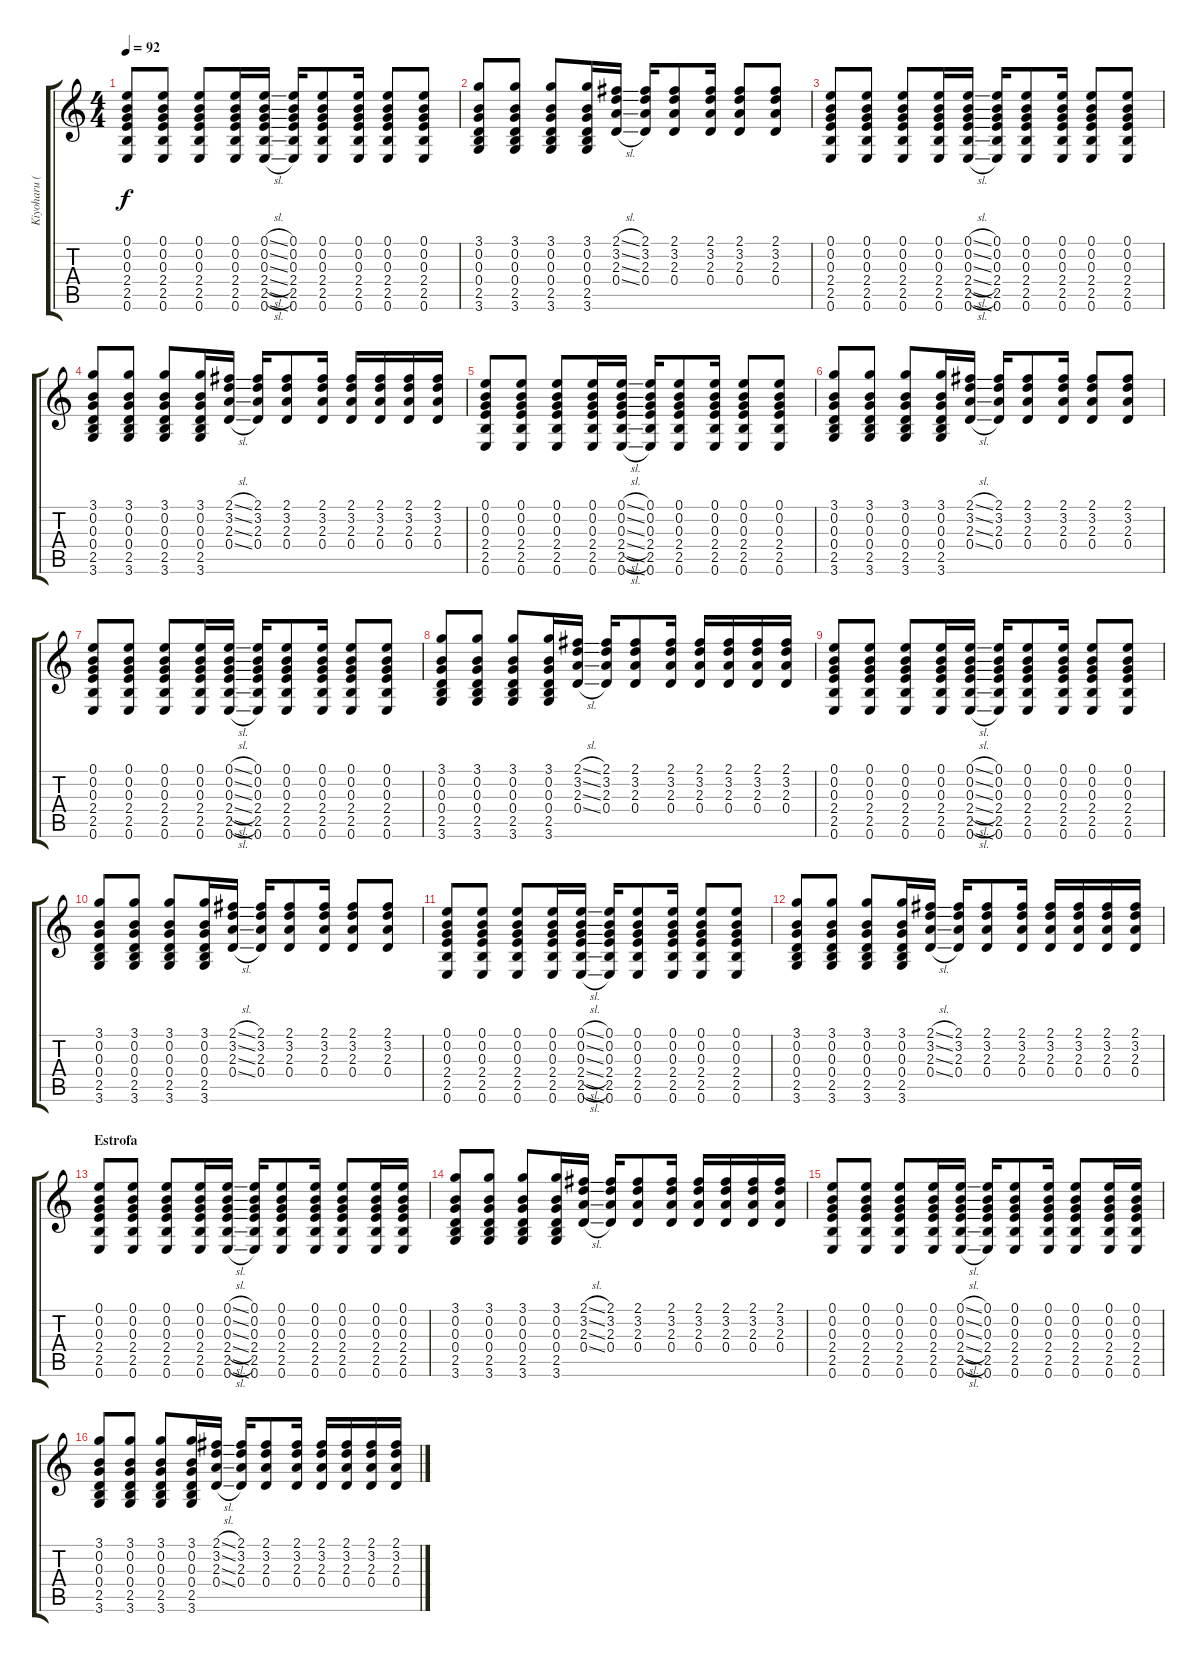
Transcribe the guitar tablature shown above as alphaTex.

\track ("Kiyoharu (Acoustic)" "Kiyoharu (") {instrument acousticguitarsteel}
\staff {score tabs}
\tuning (E4 B3 G3 D3 A2 E2) {hide}
\ts (4 4)
\tempo 92
\clef g2
\ks c
(0.1 0.2 0.3 2.4 2.5 0.6).8{dy f instrument acousticguitarsteel} (0.1 0.2 0.3 2.4 2.5 0.6).8 (0.1 0.2 0.3 2.4 2.5 0.6).8 (0.1 0.2 0.3 2.4 2.5 0.6).16 (0.1{sl} 0.2{sl} 0.3{sl} 2.4{sl} 2.5{sl} 0.6{sl}).16 (0.1 0.2 0.3 2.4 2.5 0.6).16 (0.1 0.2 0.3 2.4 2.5 0.6).8 (0.1 0.2 0.3 2.4 2.5 0.6).16 (0.1 0.2 0.3 2.4 2.5 0.6).8 (0.1 0.2 0.3 2.4 2.5 0.6).8 |
(3.1 0.2 0.3 0.4 2.5 3.6).8 (3.1 0.2 0.3 0.4 2.5 3.6).8 (3.1 0.2 0.3 0.4 2.5 3.6).8 (3.1 0.2 0.3 0.4 2.5 3.6).16 (2.1{sl} 3.2{sl} 2.3{sl} 0.4{sl}).16 (2.1 3.2 2.3 0.4).16 (2.1 3.2 2.3 0.4).8 (2.1 3.2 2.3 0.4).16 (2.1 3.2 2.3 0.4).8 (2.1 3.2 2.3 0.4).8 |
(0.1 0.2 0.3 2.4 2.5 0.6).8 (0.1 0.2 0.3 2.4 2.5 0.6).8 (0.1 0.2 0.3 2.4 2.5 0.6).8 (0.1 0.2 0.3 2.4 2.5 0.6).16 (0.1{sl} 0.2{sl} 0.3{sl} 2.4{sl} 2.5{sl} 0.6{sl}).16 (0.1 0.2 0.3 2.4 2.5 0.6).16 (0.1 0.2 0.3 2.4 2.5 0.6).8 (0.1 0.2 0.3 2.4 2.5 0.6).16 (0.1 0.2 0.3 2.4 2.5 0.6).8 (0.1 0.2 0.3 2.4 2.5 0.6).8 |
(3.1 0.2 0.3 0.4 2.5 3.6).8 (3.1 0.2 0.3 0.4 2.5 3.6).8 (3.1 0.2 0.3 0.4 2.5 3.6).8 (3.1 0.2 0.3 0.4 2.5 3.6).16 (2.1{sl} 3.2{sl} 2.3{sl} 0.4{sl}).16 (2.1 3.2 2.3 0.4).16 (2.1 3.2 2.3 0.4).8 (2.1 3.2 2.3 0.4).16 (2.1 3.2 2.3 0.4).16 (2.1 3.2 2.3 0.4).16 (2.1 3.2 2.3 0.4).16 (2.1 3.2 2.3 0.4).16 |
(0.1 0.2 0.3 2.4 2.5 0.6).8 (0.1 0.2 0.3 2.4 2.5 0.6).8 (0.1 0.2 0.3 2.4 2.5 0.6).8 (0.1 0.2 0.3 2.4 2.5 0.6).16 (0.1{sl} 0.2{sl} 0.3{sl} 2.4{sl} 2.5{sl} 0.6{sl}).16 (0.1 0.2 0.3 2.4 2.5 0.6).16 (0.1 0.2 0.3 2.4 2.5 0.6).8 (0.1 0.2 0.3 2.4 2.5 0.6).16 (0.1 0.2 0.3 2.4 2.5 0.6).8 (0.1 0.2 0.3 2.4 2.5 0.6).8 |
(3.1 0.2 0.3 0.4 2.5 3.6).8 (3.1 0.2 0.3 0.4 2.5 3.6).8 (3.1 0.2 0.3 0.4 2.5 3.6).8 (3.1 0.2 0.3 0.4 2.5 3.6).16 (2.1{sl} 3.2{sl} 2.3{sl} 0.4{sl}).16 (2.1 3.2 2.3 0.4).16 (2.1 3.2 2.3 0.4).8 (2.1 3.2 2.3 0.4).16 (2.1 3.2 2.3 0.4).8 (2.1 3.2 2.3 0.4).8 |
(0.1 0.2 0.3 2.4 2.5 0.6).8 (0.1 0.2 0.3 2.4 2.5 0.6).8 (0.1 0.2 0.3 2.4 2.5 0.6).8 (0.1 0.2 0.3 2.4 2.5 0.6).16 (0.1{sl} 0.2{sl} 0.3{sl} 2.4{sl} 2.5{sl} 0.6{sl}).16 (0.1 0.2 0.3 2.4 2.5 0.6).16 (0.1 0.2 0.3 2.4 2.5 0.6).8 (0.1 0.2 0.3 2.4 2.5 0.6).16 (0.1 0.2 0.3 2.4 2.5 0.6).8 (0.1 0.2 0.3 2.4 2.5 0.6).8 |
(3.1 0.2 0.3 0.4 2.5 3.6).8 (3.1 0.2 0.3 0.4 2.5 3.6).8 (3.1 0.2 0.3 0.4 2.5 3.6).8 (3.1 0.2 0.3 0.4 2.5 3.6).16 (2.1{sl} 3.2{sl} 2.3{sl} 0.4{sl}).16 (2.1 3.2 2.3 0.4).16 (2.1 3.2 2.3 0.4).8 (2.1 3.2 2.3 0.4).16 (2.1 3.2 2.3 0.4).16 (2.1 3.2 2.3 0.4).16 (2.1 3.2 2.3 0.4).16 (2.1 3.2 2.3 0.4).16 |
(0.1 0.2 0.3 2.4 2.5 0.6).8 (0.1 0.2 0.3 2.4 2.5 0.6).8 (0.1 0.2 0.3 2.4 2.5 0.6).8 (0.1 0.2 0.3 2.4 2.5 0.6).16 (0.1{sl} 0.2{sl} 0.3{sl} 2.4{sl} 2.5{sl} 0.6{sl}).16 (0.1 0.2 0.3 2.4 2.5 0.6).16 (0.1 0.2 0.3 2.4 2.5 0.6).8 (0.1 0.2 0.3 2.4 2.5 0.6).16 (0.1 0.2 0.3 2.4 2.5 0.6).8 (0.1 0.2 0.3 2.4 2.5 0.6).8 |
(3.1 0.2 0.3 0.4 2.5 3.6).8 (3.1 0.2 0.3 0.4 2.5 3.6).8 (3.1 0.2 0.3 0.4 2.5 3.6).8 (3.1 0.2 0.3 0.4 2.5 3.6).16 (2.1{sl} 3.2{sl} 2.3{sl} 0.4{sl}).16 (2.1 3.2 2.3 0.4).16 (2.1 3.2 2.3 0.4).8 (2.1 3.2 2.3 0.4).16 (2.1 3.2 2.3 0.4).8 (2.1 3.2 2.3 0.4).8 |
(0.1 0.2 0.3 2.4 2.5 0.6).8 (0.1 0.2 0.3 2.4 2.5 0.6).8 (0.1 0.2 0.3 2.4 2.5 0.6).8 (0.1 0.2 0.3 2.4 2.5 0.6).16 (0.1{sl} 0.2{sl} 0.3{sl} 2.4{sl} 2.5{sl} 0.6{sl}).16 (0.1 0.2 0.3 2.4 2.5 0.6).16 (0.1 0.2 0.3 2.4 2.5 0.6).8 (0.1 0.2 0.3 2.4 2.5 0.6).16 (0.1 0.2 0.3 2.4 2.5 0.6).8 (0.1 0.2 0.3 2.4 2.5 0.6).8 |
(3.1 0.2 0.3 0.4 2.5 3.6).8 (3.1 0.2 0.3 0.4 2.5 3.6).8 (3.1 0.2 0.3 0.4 2.5 3.6).8 (3.1 0.2 0.3 0.4 2.5 3.6).16 (2.1{sl} 3.2{sl} 2.3{sl} 0.4{sl}).16 (2.1 3.2 2.3 0.4).16 (2.1 3.2 2.3 0.4).8 (2.1 3.2 2.3 0.4).16 (2.1 3.2 2.3 0.4).16 (2.1 3.2 2.3 0.4).16 (2.1 3.2 2.3 0.4).16 (2.1 3.2 2.3 0.4).16 |
\section ("" "Estrofa")
(0.1 0.2 0.3 2.4 2.5 0.6).8 (0.1 0.2 0.3 2.4 2.5 0.6).8 (0.1 0.2 0.3 2.4 2.5 0.6).8 (0.1 0.2 0.3 2.4 2.5 0.6).16 (0.1{sl} 0.2{sl} 0.3{sl} 2.4{sl} 2.5{sl} 0.6{sl}).16 (0.1 0.2 0.3 2.4 2.5 0.6).16 (0.1 0.2 0.3 2.4 2.5 0.6).8 (0.1 0.2 0.3 2.4 2.5 0.6).16 (0.1 0.2 0.3 2.4 2.5 0.6).8 (0.1 0.2 0.3 2.4 2.5 0.6).16 (0.1 0.2 0.3 2.4 2.5 0.6).16 |
(3.1 0.2 0.3 0.4 2.5 3.6).8 (3.1 0.2 0.3 0.4 2.5 3.6).8 (3.1 0.2 0.3 0.4 2.5 3.6).8 (3.1 0.2 0.3 0.4 2.5 3.6).16 (2.1{sl} 3.2{sl} 2.3{sl} 0.4{sl}).16 (2.1 3.2 2.3 0.4).16 (2.1 3.2 2.3 0.4).8 (2.1 3.2 2.3 0.4).16 (2.1 3.2 2.3 0.4).16 (2.1 3.2 2.3 0.4).16 (2.1 3.2 2.3 0.4).16 (2.1 3.2 2.3 0.4).16 |
(0.1 0.2 0.3 2.4 2.5 0.6).8 (0.1 0.2 0.3 2.4 2.5 0.6).8 (0.1 0.2 0.3 2.4 2.5 0.6).8 (0.1 0.2 0.3 2.4 2.5 0.6).16 (0.1{sl} 0.2{sl} 0.3{sl} 2.4{sl} 2.5{sl} 0.6{sl}).16 (0.1 0.2 0.3 2.4 2.5 0.6).16 (0.1 0.2 0.3 2.4 2.5 0.6).8 (0.1 0.2 0.3 2.4 2.5 0.6).16 (0.1 0.2 0.3 2.4 2.5 0.6).8 (0.1 0.2 0.3 2.4 2.5 0.6).16 (0.1 0.2 0.3 2.4 2.5 0.6).16 |
(3.1 0.2 0.3 0.4 2.5 3.6).8 (3.1 0.2 0.3 0.4 2.5 3.6).8 (3.1 0.2 0.3 0.4 2.5 3.6).8 (3.1 0.2 0.3 0.4 2.5 3.6).16 (2.1{sl} 3.2{sl} 2.3{sl} 0.4{sl}).16 (2.1 3.2 2.3 0.4).16 (2.1 3.2 2.3 0.4).8 (2.1 3.2 2.3 0.4).16 (2.1 3.2 2.3 0.4).16 (2.1 3.2 2.3 0.4).16 (2.1 3.2 2.3 0.4).16 (2.1 3.2 2.3 0.4).16
